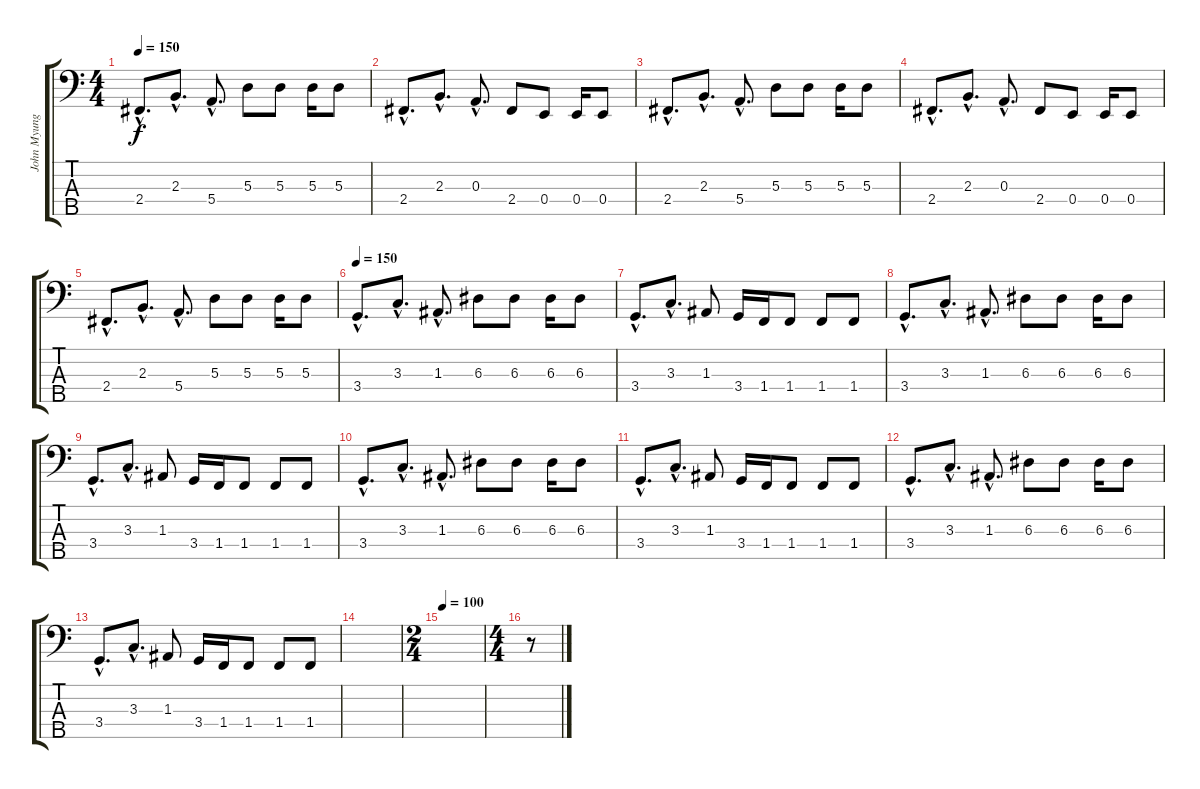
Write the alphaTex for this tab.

\track ("John Myung" "John Myung") {instrument electricbassfinger}
\staff {score tabs}
\tuning (G2 D2 A1 E1 B0) {hide}
\ts (4 4)
\tempo 150
\clef f4
\ks c
2.4{hac}.8{d dy f} 2.3{hac}.8{d} 5.4{hac}.8{d} 5.3.8 5.3.8 5.3.16 5.3.8 |
2.4{hac}.8{d} 2.3{hac}.8{d} 0.3{hac}.8{d} 2.4.8 0.4.8 0.4.16 0.4.8 |
2.4{hac}.8{d} 2.3{hac}.8{d} 5.4{hac}.8{d} 5.3.8 5.3.8 5.3.16 5.3.8 |
2.4{hac}.8{d} 2.3{hac}.8{d} 0.3{hac}.8{d} 2.4.8 0.4.8 0.4.16 0.4.8 |
2.4{hac}.8{d} 2.3{hac}.8{d} 5.4{hac}.8{d} 5.3.8 5.3.8 5.3.16 5.3.8 |
\tempo 150
3.4{hac}.8{d} 3.3{hac}.8{d} 1.3{hac}.8{d} 6.3.8 6.3.8 6.3.16 6.3.8 |
3.4{hac}.8{d} 3.3{hac}.8{d} 1.3.8 3.4.16 1.4.16 1.4.8 1.4.8 1.4.8 |
3.4{hac}.8{d} 3.3{hac}.8{d} 1.3{hac}.8{d} 6.3.8 6.3.8 6.3.16 6.3.8 |
3.4{hac}.8{d} 3.3{hac}.8{d} 1.3.8 3.4.16 1.4.16 1.4.8 1.4.8 1.4.8 |
3.4{hac}.8{d} 3.3{hac}.8{d} 1.3{hac}.8{d} 6.3.8 6.3.8 6.3.16 6.3.8 |
3.4{hac}.8{d} 3.3{hac}.8{d} 1.3.8 3.4.16 1.4.16 1.4.8 1.4.8 1.4.8 |
3.4{hac}.8{d} 3.3{hac}.8{d} 1.3{hac}.8{d} 6.3.8 6.3.8 6.3.16 6.3.8 |
3.4{hac}.8{d} 3.3{hac}.8{d} 1.3.8 3.4.16 1.4.16 1.4.8 1.4.8 1.4.8 |
|
\ts (2 4)
\tempo 100
|
\ts (4 4)
r.8
